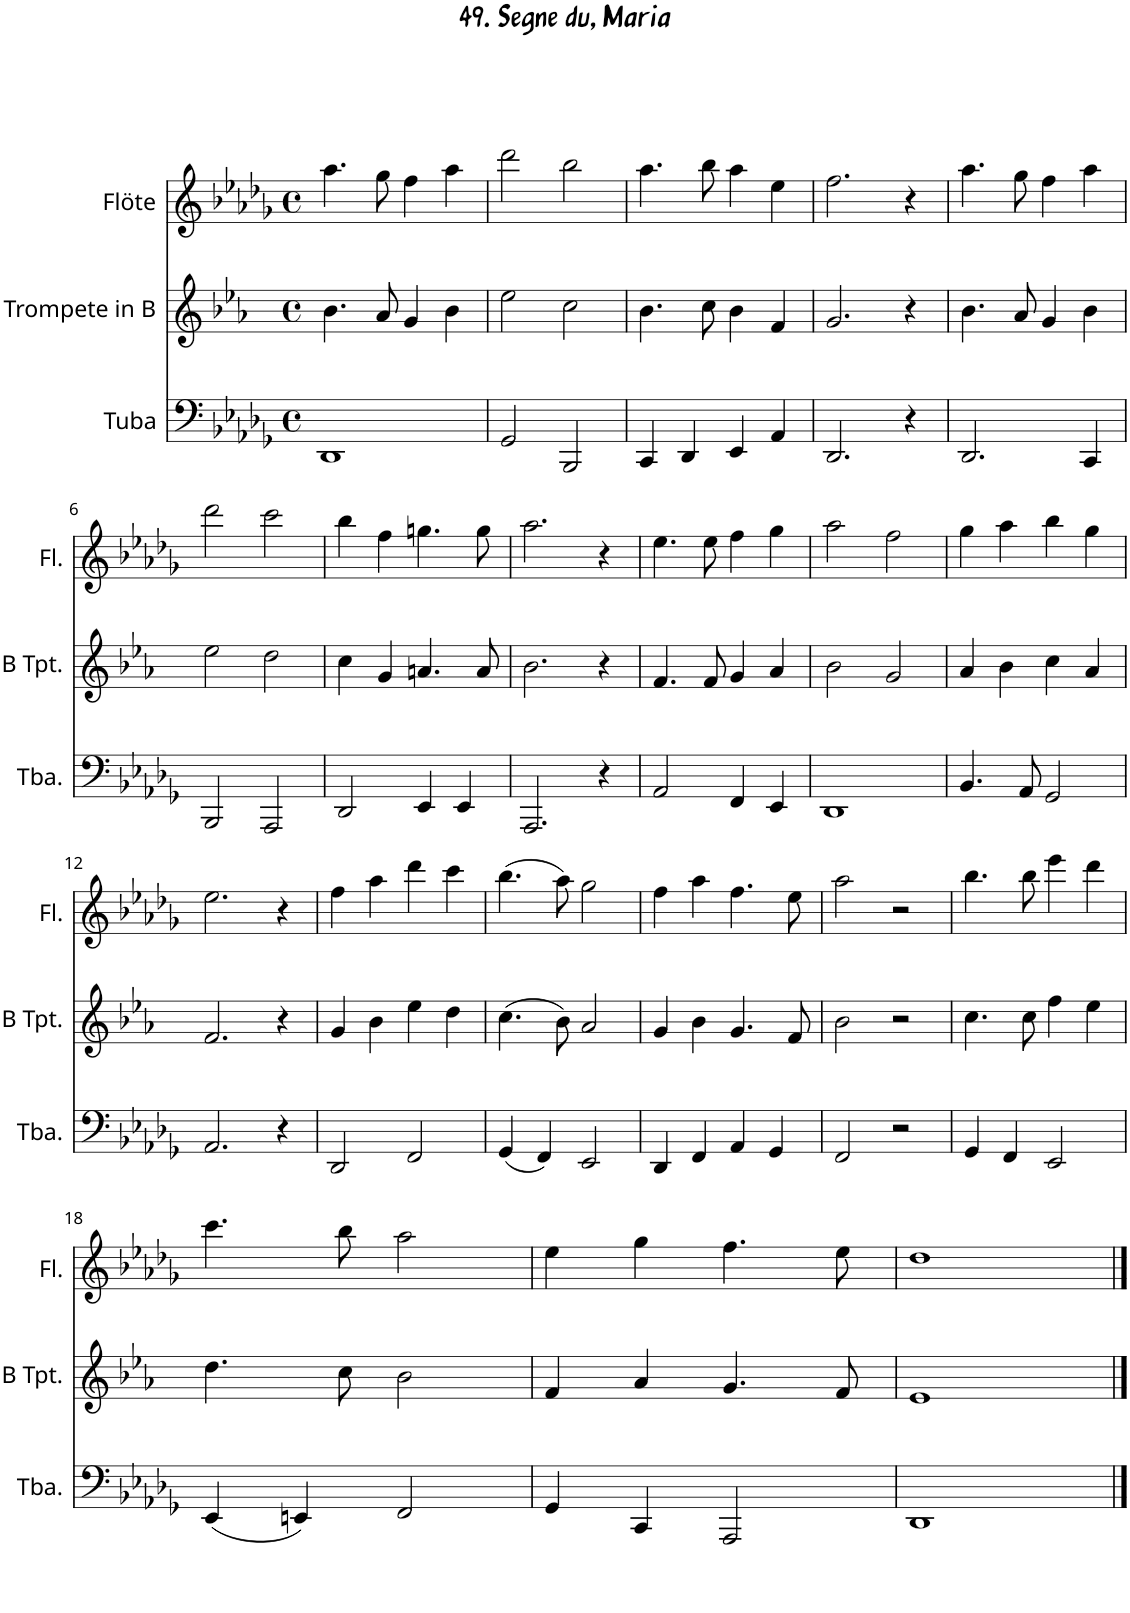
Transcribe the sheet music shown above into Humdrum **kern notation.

**kern	**kern	**kern
*part3	*part2	*part1
*staff3	*staff2	*staff1
*I"Tuba	*I"Trompete in B	*I"Flöte
*I'Tba.	*	*I'Fl.
*clefF4	*clefG2	*clefG2
*	*Trd1c2	*
*k[b-e-a-d-g-]	*k[b-e-a-]	*k[b-e-a-d-g-]
*M4/4	*M4/4	*M4/4
*met(c)	*met(c)	*met(c)
=1	=1	=1
1DD-	4.b-\	4.aa-\
.	8a-/	8gg-\
.	4g/	4ff\
.	4b-\	4aa-\
=2	=2	=2
2GG-/	2ee-\	2ddd-\
2BBB-/	2cc\	2bb-\
=3	=3	=3
4CC/	4.b-\	4.aa-\
4DD-/	.	.
.	8cc\	8bb-\
4EE-/	4b-\	4aa-\
4AA-/	4f/	4ee-\
=4	=4	=4
2.DD-/	2.g/	2.ff\
4r	4r	4r
=5	=5	=5
2.DD-/	4.b-\	4.aa-\
.	8a-/	8gg-\
.	4g/	4ff\
4CC/	4b-\	4aa-\
!!LO:LB:g=z
=6	=6	=6
2BBB-/	2ee-\	2ddd-\
2AAA-/	2dd\	2ccc\
=7	=7	=7
2DD-/	4cc\	4bb-\
.	4g/	4ff\
4EE-/	4.an/	4.ggn\
4EE-/	.	.
.	8a/	8gg\
=8	=8	=8
2.AAA-/	2.b-\	2.aa-\
4r	4r	4r
=9	=9	=9
2AA-/	4.f/	4.ee-\
.	8f/	8ee-\
4FF/	4g/	4ff\
4EE-/	4a-/	4gg-\
=10	=10	=10
1DD-	2b-\	2aa-\
.	2g/	2ff\
=11	=11	=11
4.BB-/	4a-/	4gg-\
.	4b-\	4aa-\
8AA-/	.	.
2GG-/	4cc\	4bb-\
.	4a-/	4gg-\
!!LO:LB:g=z
=12	=12	=12
2.AA-/	2.f/	2.ee-\
4r	4r	4r
=13	=13	=13
2DD-/	4g/	4ff\
.	4b-\	4aa-\
2FF/	4ee-\	4ddd-\
.	4dd\	4ccc\
=14	=14	=14
(4GG-/	(4.cc\	(4.bb-\
4FF/)	.	.
.	8b-\)	8aa-\)
2EE-/	2a-/	2gg-\
=15	=15	=15
4DD-/	4g/	4ff\
4FF/	4b-\	4aa-\
4AA-/	4.g/	4.ff\
4GG-/	.	.
.	8f/	8ee-\
=16	=16	=16
2FF/	2b-\	2aa-\
2r	2r	2r
=17	=17	=17
4GG-/	4.cc\	4.bb-\
4FF/	.	.
.	8cc\	8bb-\
2EE-/	4ff\	4eee-\
.	4ee-\	4ddd-\
!!LO:LB:g=z
=18	=18	=18
(4EE-/	4.dd\	4.ccc\
4EEn/)	.	.
.	8cc\	8bb-\
2FF/	2b-\	2aa-\
=19	=19	=19
4GG-/	4f/	4ee-\
4CC/	4a-/	4gg-\
2AAA-/	4.g/	4.ff\
.	8f/	8ee-\
=20	=20	=20
1DD-	1e-	1dd-
==	==	==
*-	*-	*-
